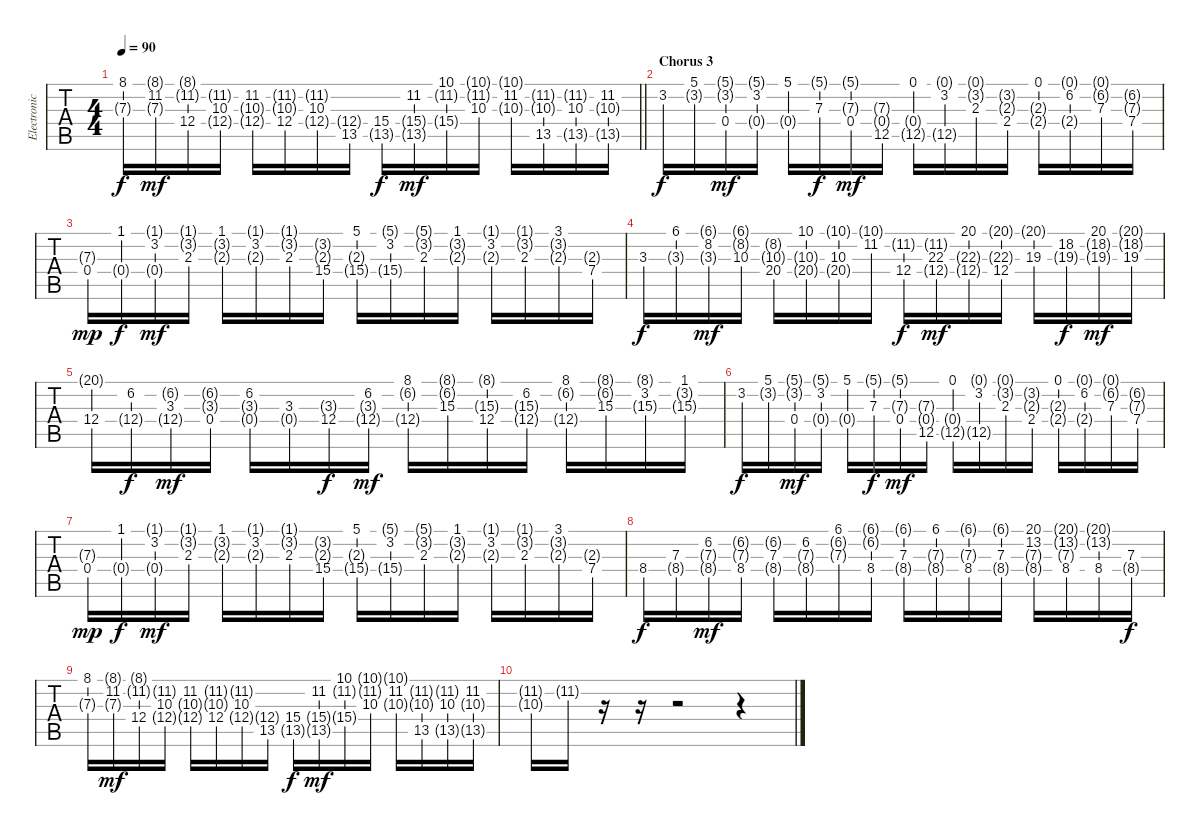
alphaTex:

\track ("Electronic" "Electronic") {instrument lead2sawtooth}
\staff {tabs}
\tuning (C4 G3 Eb3 Bb2 F2 Bb1) {hide}
\ts (4 4)
\tempo 90
\clef f4
\barLineRight lightlight
\ks c
(8.1 7.3{g}).16{dy f} (8.1{g} 11.2 7.3{g}).16{dy mf} (8.1{g} 11.2{g} 12.4).16 (11.2{g} 10.3 12.4{g}).16 (11.2 10.3{g} 12.4{g}).16 (11.2{g} 10.3{g} 12.4).16 (11.2{g} 10.3 12.4{g}).16 (12.4{g} 13.5).16 (15.4 13.5{g}).16{dy f} (11.2 15.4{g} 13.5{g}).16{dy mf} (10.1 11.2{g} 15.4{g}).16 (10.1{g} 11.2{g} 10.3).16 (10.1{g} 11.2 10.3{g}).16 (11.2{g} 10.3{g} 13.5).16 (11.2{g} 10.3 13.5{g}).16 (11.2 10.3{g} 13.5{g}).16 |
\section ("" "Chorus 3")
3.2.16{dy f} (5.1 3.2{g}).16 (5.1{g} 3.2{g} 0.4).16{dy mf} (5.1{g} 3.2 0.4{g}).16 (5.1 0.4{g}).16 (5.1{g} 7.3).16{dy f} (5.1{g} 7.3{g} 0.4).16{dy mf} (7.3{g} 0.4{g} 12.5).16 (0.1 0.4{g} 12.5{g}).16 (0.1{g} 3.2 12.5{g}).16 (0.1{g} 3.2{g} 2.3).16 (3.2{g} 2.3{g} 2.4).16 (0.1 2.3{g} 2.4{g}).16 (0.1{g} 6.2 2.4{g}).16 (0.1{g} 6.2{g} 7.3).16 (6.2{g} 7.3{g} 7.4).16 |
(7.3{g} 0.4).16{dy mp} (1.1 0.4{g}).16{dy f} (1.1{g} 3.2 0.4{g}).16{dy mf} (1.1{g} 3.2{g} 2.3).16 (1.1 3.2{g} 2.3{g}).16 (1.1{g} 3.2 2.3{g}).16 (1.1{g} 3.2{g} 2.3).16 (3.2{g} 2.3{g} 15.4).16 (5.1 2.3{g} 15.4{g}).16 (5.1{g} 3.2 15.4{g}).16 (5.1{g} 3.2{g} 2.3).16 (1.1 3.2{g} 2.3{g}).16 (1.1{g} 3.2 2.3{g}).16 (1.1{g} 3.2{g} 2.3).16 (3.1 3.2{g} 2.3{g}).16 (2.3{g} 7.4).16 |
3.3.16{dy f} (6.1 3.3{g}).16 (6.1{g} 8.2 3.3{g}).16{dy mf} (6.1{g} 8.2{g} 10.3).16 (8.2{g} 10.3{g} 20.4).16 (10.1 10.3{g} 20.4{g}).16 (10.1{g} 10.3 20.4{g}).16 (10.1{g} 11.2).16 (11.2{g} 12.4).16{dy f} (11.2{g} 22.3 12.4{g}).16{dy mf} (20.1 22.3{g} 12.4{g}).16 (20.1{g} 22.3{g} 12.4).16 (20.1{g} 19.3).16 (18.2 19.3{g}).16{dy f} (20.1 18.2{g} 19.3{g}).16{dy mf} (20.1{g} 18.2{g} 19.3).16 |
(20.1{g} 12.4).16 (6.2 12.4{g}).16{dy f} (6.2{g} 3.3 12.4{g}).16{dy mf} (6.2{g} 3.3{g} 0.4).16 (6.2 3.3{g} 0.4{g}).16 (3.3 0.4{g}).16 (3.3{g} 12.4).16{dy f} (6.2 3.3{g} 12.4{g}).16{dy mf} (8.1 6.2{g} 12.4{g}).16 (8.1{g} 6.2{g} 15.3).16 (8.1{g} 15.3{g} 12.4).16 (6.2 15.3{g} 12.4{g}).16 (8.1 6.2{g} 12.4{g}).16 (8.1{g} 6.2{g} 15.3).16 (8.1{g} 3.2 15.3{g}).16 (1.1 3.2{g} 15.3{g}).16 |
3.2.16{dy f} (5.1 3.2{g}).16 (5.1{g} 3.2{g} 0.4).16{dy mf} (5.1{g} 3.2 0.4{g}).16 (5.1 0.4{g}).16 (5.1{g} 7.3).16{dy f} (5.1{g} 7.3{g} 0.4).16{dy mf} (7.3{g} 0.4{g} 12.5).16 (0.1 0.4{g} 12.5{g}).16 (0.1{g} 3.2 12.5{g}).16 (0.1{g} 3.2{g} 2.3).16 (3.2{g} 2.3{g} 2.4).16 (0.1 2.3{g} 2.4{g}).16 (0.1{g} 6.2 2.4{g}).16 (0.1{g} 6.2{g} 7.3).16 (6.2{g} 7.3{g} 7.4).16 |
(7.3{g} 0.4).16{dy mp} (1.1 0.4{g}).16{dy f} (1.1{g} 3.2 0.4{g}).16{dy mf} (1.1{g} 3.2{g} 2.3).16 (1.1 3.2{g} 2.3{g}).16 (1.1{g} 3.2 2.3{g}).16 (1.1{g} 3.2{g} 2.3).16 (3.2{g} 2.3{g} 15.4).16 (5.1 2.3{g} 15.4{g}).16 (5.1{g} 3.2 15.4{g}).16 (5.1{g} 3.2{g} 2.3).16 (1.1 3.2{g} 2.3{g}).16 (1.1{g} 3.2 2.3{g}).16 (1.1{g} 3.2{g} 2.3).16 (3.1 3.2{g} 2.3{g}).16 (2.3{g} 7.4).16 |
8.4.16{dy f} (7.3 8.4{g}).16 (6.2 7.3{g} 8.4{g}).16{dy mf} (6.2{g} 7.3{g} 8.4).16 (6.2{g} 7.3 8.4{g}).16 (6.2 7.3{g} 8.4{g}).16 (6.1 6.2{g} 7.3{g}).16 (6.1{g} 6.2{g} 8.4).16 (6.1{g} 7.3 8.4{g}).16 (6.1 7.3{g} 8.4{g}).16 (6.1{g} 7.3{g} 8.4).16 (6.1{g} 7.3 8.4{g}).16 (20.1 13.2 7.3{g} 8.4{g}).16 (20.1{g} 13.2{g} 7.3{g} 8.4).16 (20.1{g} 13.2{g} 8.4).16 (7.3 8.4{g}).16{dy f} |
(8.1 7.3{g}).16 (8.1{g} 11.2 7.3{g}).16{dy mf} (8.1{g} 11.2{g} 12.4).16 (11.2{g} 10.3 12.4{g}).16 (11.2 10.3{g} 12.4{g}).16 (11.2{g} 10.3{g} 12.4).16 (11.2{g} 10.3 12.4{g}).16 (12.4{g} 13.5).16 (15.4 13.5{g}).16{dy f} (11.2 15.4{g} 13.5{g}).16{dy mf} (10.1 11.2{g} 15.4{g}).16 (10.1{g} 11.2{g} 10.3).16 (10.1{g} 11.2 10.3{g}).16 (11.2{g} 10.3{g} 13.5).16 (11.2{g} 10.3 13.5{g}).16 (11.2 10.3{g} 13.5{g}).16 |
(11.2{g} 10.3{g}).16 11.2{g}.16 r.16 r.16 r.2 r.4
